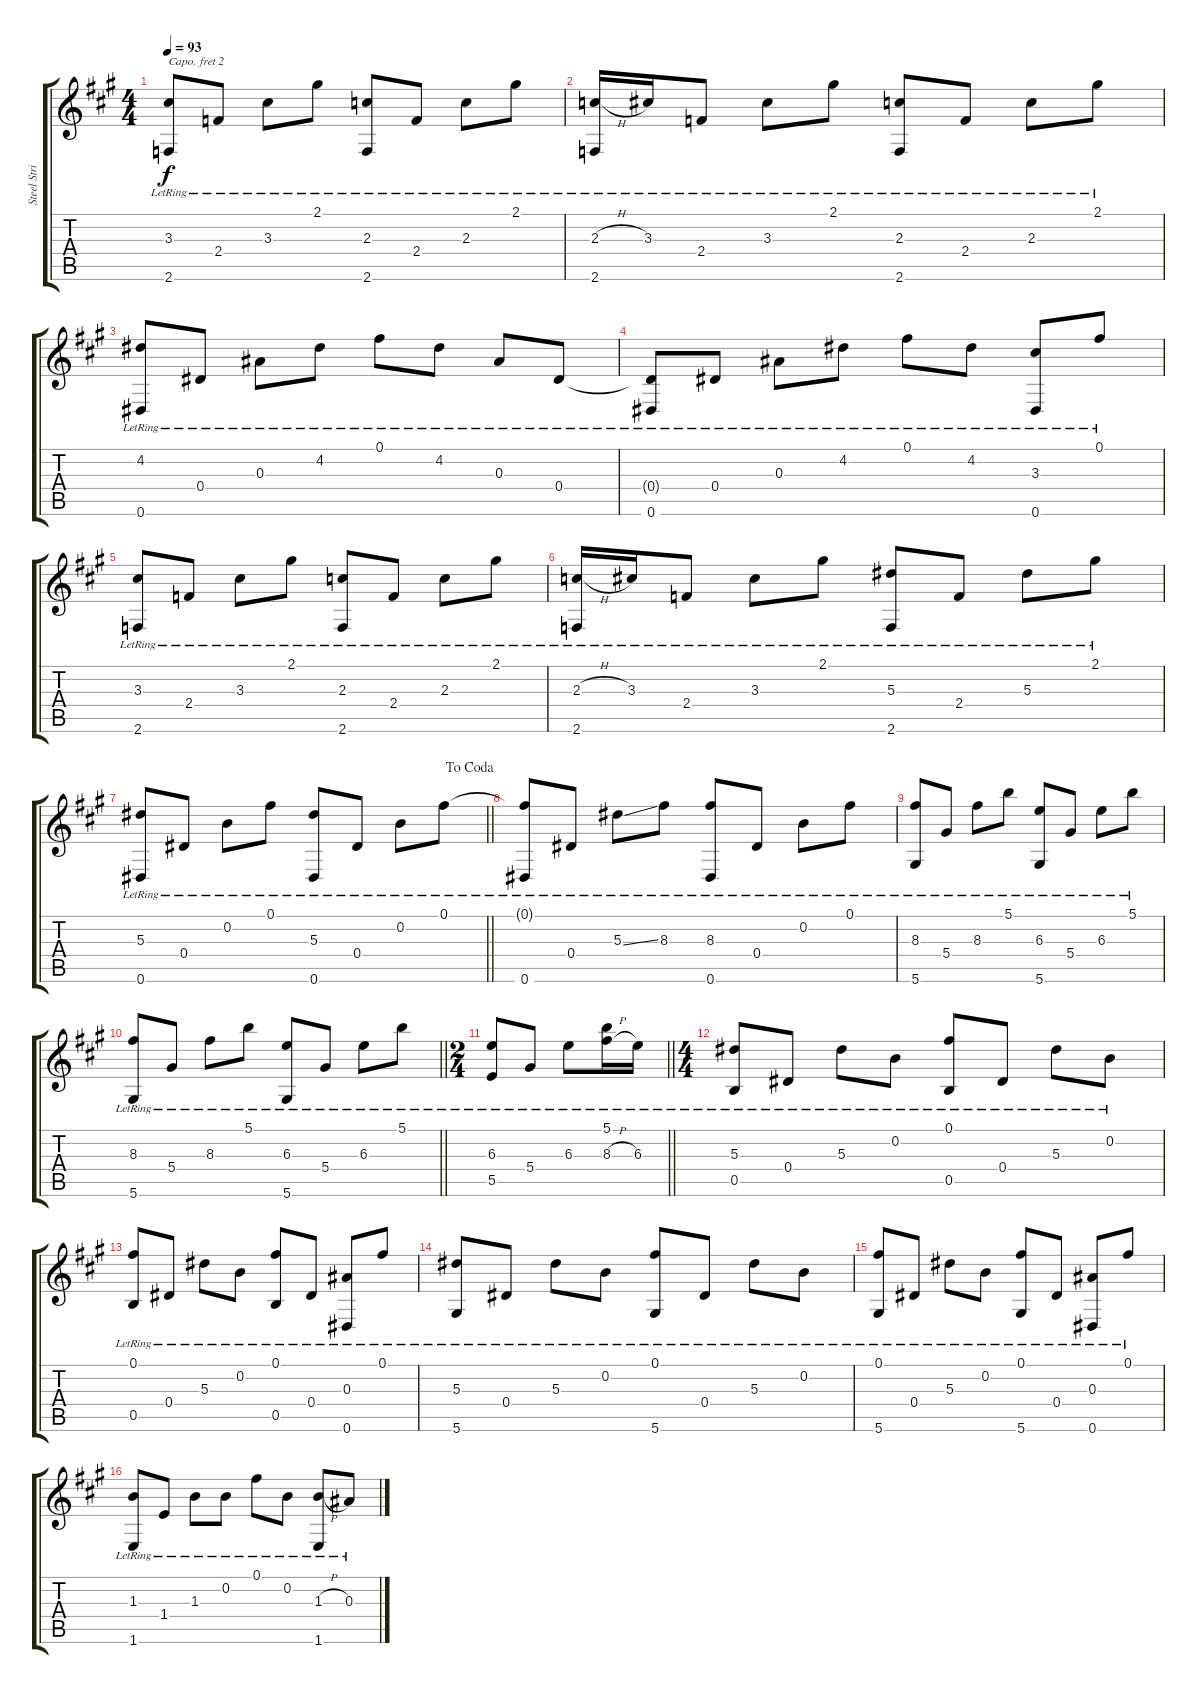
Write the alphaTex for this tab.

\track ("Steel String Acoustic Guitar" "Steel Stri") {instrument acousticguitarsteel}
\staff {score tabs}
\capo 2
\tuning (E4 A3 Ab3 Db3 A2 Db2) {hide}
\ts (4 4)
\tempo 93
\clef g2
\ks a
(3.3{lr} 2.6{lr}).8{dy f} 2.4{lr}.8 3.3{lr}.8 2.1{lr}.8 (2.3{lr} 2.6{lr}).8 2.4{lr}.8 2.3{lr}.8 2.1{lr}.8 |
(2.3{h lr} 2.6{lr}).16 3.3{lr}.16 2.4{lr}.8 3.3{lr}.8 2.1{lr}.8 (2.3{lr} 2.6{lr}).8 2.4{lr}.8 2.3{lr}.8 2.1{lr}.8 |
(4.2{lr} 0.6{lr}).8 0.4{lr}.8 0.3{lr}.8 4.2{lr}.8 0.1{lr}.8 4.2{lr}.8 0.3{lr}.8 0.4{lr}.8 |
(0.4{t} 0.6{lr}).8 0.4{lr}.8 0.3{lr}.8 4.2{lr}.8 0.1{lr}.8 4.2{lr}.8 (3.3{lr} 0.6{lr}).8 0.1{lr}.8 |
(3.3{lr} 2.6{lr}).8 2.4{lr}.8 3.3{lr}.8 2.1{lr}.8 (2.3{lr} 2.6{lr}).8 2.4{lr}.8 2.3{lr}.8 2.1{lr}.8 |
(2.3{h lr} 2.6{lr}).16 3.3{lr}.16 2.4{lr}.8 3.3{lr}.8 2.1{lr}.8 (5.3{lr} 2.6{lr}).8 2.4{lr}.8 5.3{lr}.8 2.1{lr}.8 |
\jump dacoda
\barLineRight lightlight
(5.3{lr} 0.6{lr}).8 0.4{lr}.8 0.2{lr}.8 0.1{lr}.8 (5.3{lr} 0.6{lr}).8 0.4{lr}.8 0.2{lr}.8 0.1{lr}.8 |
(0.1{t} 0.6{lr}).8 0.4{lr}.8 5.3{ss lr}.8 8.3{lr}.8 (8.3{lr} 0.6{lr}).8 0.4{lr}.8 0.2{lr}.8 0.1{lr}.8 |
(8.3{lr} 5.6{lr}).8 5.4{lr}.8 8.3{lr}.8 5.1{lr}.8 (6.3{lr} 5.6{lr}).8 5.4{lr}.8 6.3{lr}.8 5.1{lr}.8 |
\barLineRight lightlight
(8.3{lr} 5.6{lr}).8 5.4{lr}.8 8.3{lr}.8 5.1{lr}.8 (6.3{lr} 5.6{lr}).8 5.4{lr}.8 6.3{lr}.8 5.1{lr}.8 |
\ts (2 4)
\barLineRight lightlight
(6.3{lr} 5.5{lr}).8 5.4{lr}.8 6.3{lr}.8 (5.1{lr} 8.3{h lr}).16 6.3{lr}.16 |
\ts (4 4)
(5.3{lr} 0.5{lr}).8 0.4{lr}.8 5.3{lr}.8 0.2{lr}.8 (0.1{lr} 0.5{lr}).8 0.4{lr}.8 5.3{lr}.8 0.2{lr}.8 |
(0.1{lr} 0.5{lr}).8 0.4{lr}.8 5.3{lr}.8 0.2{lr}.8 (0.1{lr} 0.5{lr}).8 0.4{lr}.8 (0.3{lr} 0.6{lr}).8 0.1{lr}.8 |
(5.3{lr} 5.6{lr}).8 0.4{lr}.8 5.3{lr}.8 0.2{lr}.8 (0.1{lr} 5.6{lr}).8 0.4{lr}.8 5.3{lr}.8 0.2{lr}.8 |
(0.1{lr} 5.6{lr}).8 0.4{lr}.8 5.3{lr}.8 0.2{lr}.8 (0.1{lr} 5.6{lr}).8 0.4{lr}.8 (0.3{lr} 0.6{lr}).8 0.1{lr}.8 |
(1.3{lr} 1.6{lr}).8 1.4{lr}.8 1.3{lr}.8 0.2{lr}.8 0.1{lr}.8 0.2{lr}.8 (1.3{h lr} 1.6{lr}).8 0.3{lr}.8
